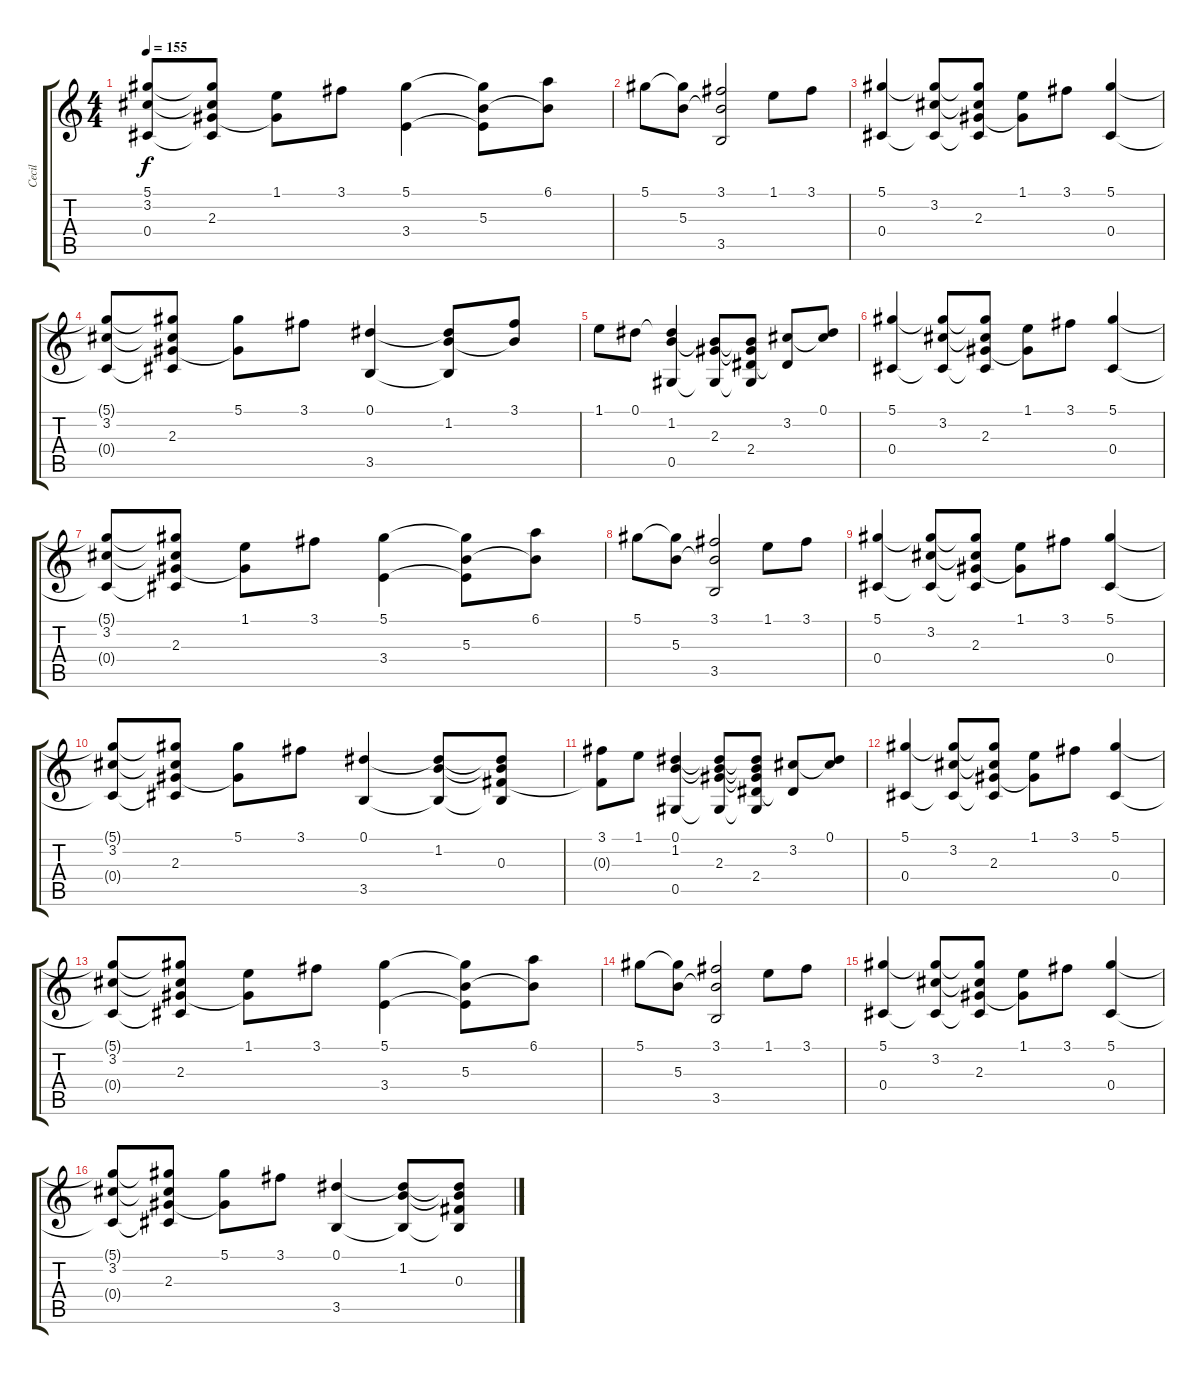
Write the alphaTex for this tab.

\track ("Cecil" "Cecil") {instrument acousticguitarsteel}
\staff {score tabs}
\tuning (Eb4 Bb3 Gb3 Db3 Ab2 Eb2) {hide}
\ts (4 4)
\tempo 155
\clef g2
\ks c
(5.1{t} 3.2 0.4{t}).8{dy f} (5.1{t} 3.2{t} 2.3 0.4{t}).8 (1.1 2.3{t}).8 3.1.8 (5.1 3.4).4 (5.1{t} 5.3 3.4{t}).8 (6.1 5.3{t}).8 |
5.1.8 (5.1{t} 5.3).8 (3.1 5.3{t} 3.5).2 1.1.8 3.1.8 |
(5.1 0.4).4 (5.1{t} 3.2 0.4{t}).8 (5.1{t} 3.2{t} 2.3 0.4{t}).8 (1.1 2.3{t}).8 3.1.8 (5.1 0.4).4 |
(5.1{t} 3.2 0.4{t}).8 (5.1{t} 3.2{t} 2.3 0.4{t}).8 (5.1 2.3{t}).8 3.1.8 (0.1 3.5).4 (0.1{t} 1.2 3.5{t}).8 (3.1 1.2{t}).8 |
1.1.8 0.1.8 (0.1{t} 1.2 0.5).4 (1.2{t} 2.3 0.5{t}).8 (1.2{t} 2.3{t} 2.4 0.5{t}).8 (3.2 2.4{t}).8 (0.1 3.2{t}).8 |
(5.1 0.4).4 (5.1{t} 3.2 0.4{t}).8 (5.1{t} 3.2{t} 2.3 0.4{t}).8 (1.1 2.3{t}).8 3.1.8 (5.1 0.4).4 |
(5.1{t} 3.2 0.4{t}).8 (5.1{t} 3.2{t} 2.3 0.4{t}).8 (1.1 2.3{t}).8 3.1.8 (5.1 3.4).4 (5.1{t} 5.3 3.4{t}).8 (6.1 5.3{t}).8 |
5.1.8 (5.1{t} 5.3).8 (3.1 5.3{t} 3.5).2 1.1.8 3.1.8 |
(5.1 0.4).4 (5.1{t} 3.2 0.4{t}).8 (5.1{t} 3.2{t} 2.3 0.4{t}).8 (1.1 2.3{t}).8 3.1.8 (5.1 0.4).4 |
(5.1{t} 3.2 0.4{t}).8 (5.1{t} 3.2{t} 2.3 0.4{t}).8 (5.1 2.3{t}).8 3.1.8 (0.1 3.5).4 (0.1{t} 1.2 3.5{t}).8 (0.1{t} 1.2{t} 0.3 3.5{t}).8 |
(3.1 0.3{t}).8 1.1.8 (0.1 1.2 0.5).4 (0.1{t} 1.2{t} 2.3 0.5{t}).8 (0.1{t} 1.2{t} 2.3{t} 2.4 0.5{t}).8 (3.2 2.4{t}).8 (0.1 3.2{t}).8 |
(5.1 0.4).4 (5.1{t} 3.2 0.4{t}).8 (5.1{t} 3.2{t} 2.3 0.4{t}).8 (1.1 2.3{t}).8 3.1.8 (5.1 0.4).4 |
(5.1{t} 3.2 0.4{t}).8 (5.1{t} 3.2{t} 2.3 0.4{t}).8 (1.1 2.3{t}).8 3.1.8 (5.1 3.4).4 (5.1{t} 5.3 3.4{t}).8 (6.1 5.3{t}).8 |
5.1.8 (5.1{t} 5.3).8 (3.1 5.3{t} 3.5).2 1.1.8 3.1.8 |
(5.1 0.4).4 (5.1{t} 3.2 0.4{t}).8 (5.1{t} 3.2{t} 2.3 0.4{t}).8 (1.1 2.3{t}).8 3.1.8 (5.1 0.4).4 |
(5.1{t} 3.2 0.4{t}).8 (5.1{t} 3.2{t} 2.3 0.4{t}).8 (5.1 2.3{t}).8 3.1.8 (0.1 3.5).4 (0.1{t} 1.2 3.5{t}).8 (0.1{t} 1.2{t} 0.3 3.5{t}).8
